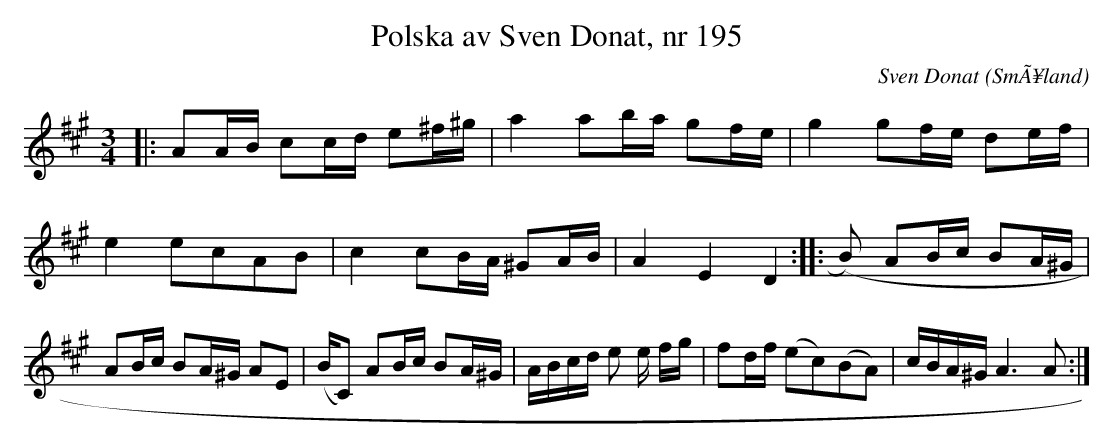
X:1
T:Polska av Sven Donat, nr 195
T:
C:Sven Donat
O:SmÃ¥land
M:3/4
L:1/16
K:A
|:A2AB c2cd e2^f^g | a4 a2ba g2fe | g4 g2fe d2ef |e4 e2c2A2B2 | c4 c2BA ^G2AB | A4 E4 D4 :| |: (B2) A2Bc B2A^G | A2Bc B2A^G A2E2 | (BC2) A2Bc B2A^G | ABcd e2 e fg 2 | f2df (e2c2)(B2A2) | cBA^G A6 A2 :|
